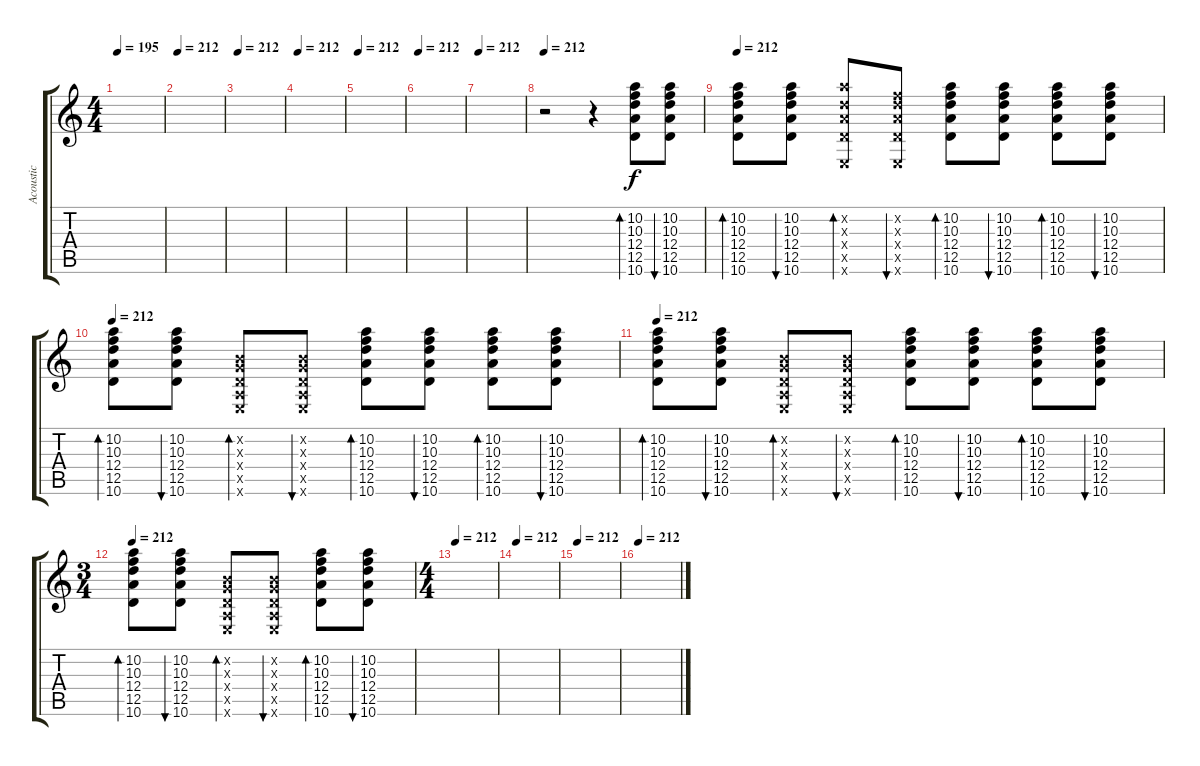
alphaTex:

\track ("Acoustic" "Acoustic") {instrument acousticguitarsteel}
\staff {score tabs}
\tuning (E4 B3 G3 D3 A2 E2) {hide}
\ts (4 4)
\tempo 195
\clef g2
\ks c
|
\tempo 212
|
\tempo 212
|
\tempo 212
|
\tempo 212
|
\tempo 212
|
\tempo 212
|
\tempo 212
r.2{volume 12} r.4 (10.2 10.3 12.4 12.5 10.6).8{bd 60} (10.2 10.3 12.4 12.5 10.6).8{bu 60} |
\tempo 212
(10.2 10.3 12.4 12.5 10.6).8{bd 60} (10.2 10.3 12.4 12.5 10.6).8{bu 60} (10.2{x} 7.3{x} 7.4{x} 5.5{x} 0.6{x}).8{bd 60} (6.2{x} 7.3{x} 7.4{x} 5.5{x} 0.6{x}).8{bu 60} (10.2 10.3 12.4 12.5 10.6).8{bd 60} (10.2 10.3 12.4 12.5 10.6).8{bu 60} (10.2 10.3 12.4 12.5 10.6).8{bd 60} (10.2 10.3 12.4 12.5 10.6).8{bu 60} |
\tempo 212
(10.2 10.3 12.4 12.5 10.6).8{bd 60} (10.2 10.3 12.4 12.5 10.6).8{bu 60} (0.2{x} 0.3{x} 0.4{x} 0.5{x} 0.6{x}).8{bd 60} (0.2{x} 0.3{x} 0.4{x} 0.5{x} 0.6{x}).8{bu 60} (10.2 10.3 12.4 12.5 10.6).8{bd 60} (10.2 10.3 12.4 12.5 10.6).8{bu 60} (10.2 10.3 12.4 12.5 10.6).8{bd 60} (10.2 10.3 12.4 12.5 10.6).8{bu 60} |
\tempo 212
(10.2 10.3 12.4 12.5 10.6).8{bd 60} (10.2 10.3 12.4 12.5 10.6).8{bu 60} (0.2{x} 0.3{x} 0.4{x} 0.5{x} 0.6{x}).8{bd 60} (0.2{x} 0.3{x} 0.4{x} 0.5{x} 0.6{x}).8{bu 60} (10.2 10.3 12.4 12.5 10.6).8{bd 60} (10.2 10.3 12.4 12.5 10.6).8{bu 60} (10.2 10.3 12.4 12.5 10.6).8{bd 60} (10.2 10.3 12.4 12.5 10.6).8{bu 60} |
\ts (3 4)
\tempo 212
(10.2 10.3 12.4 12.5 10.6).8{bd 60} (10.2 10.3 12.4 12.5 10.6).8{bu 60} (0.2{x} 0.3{x} 0.4{x} 0.5{x} 0.6{x}).8{bd 60} (0.2{x} 0.3{x} 0.4{x} 0.5{x} 0.6{x}).8{bu 60} (10.2 10.3 12.4 12.5 10.6).8{bd 60} (10.2 10.3 12.4 12.5 10.6).8{bu 60} |
\ts (4 4)
\tempo 212
|
\tempo 212
|
\tempo 212
|
\tempo 212
